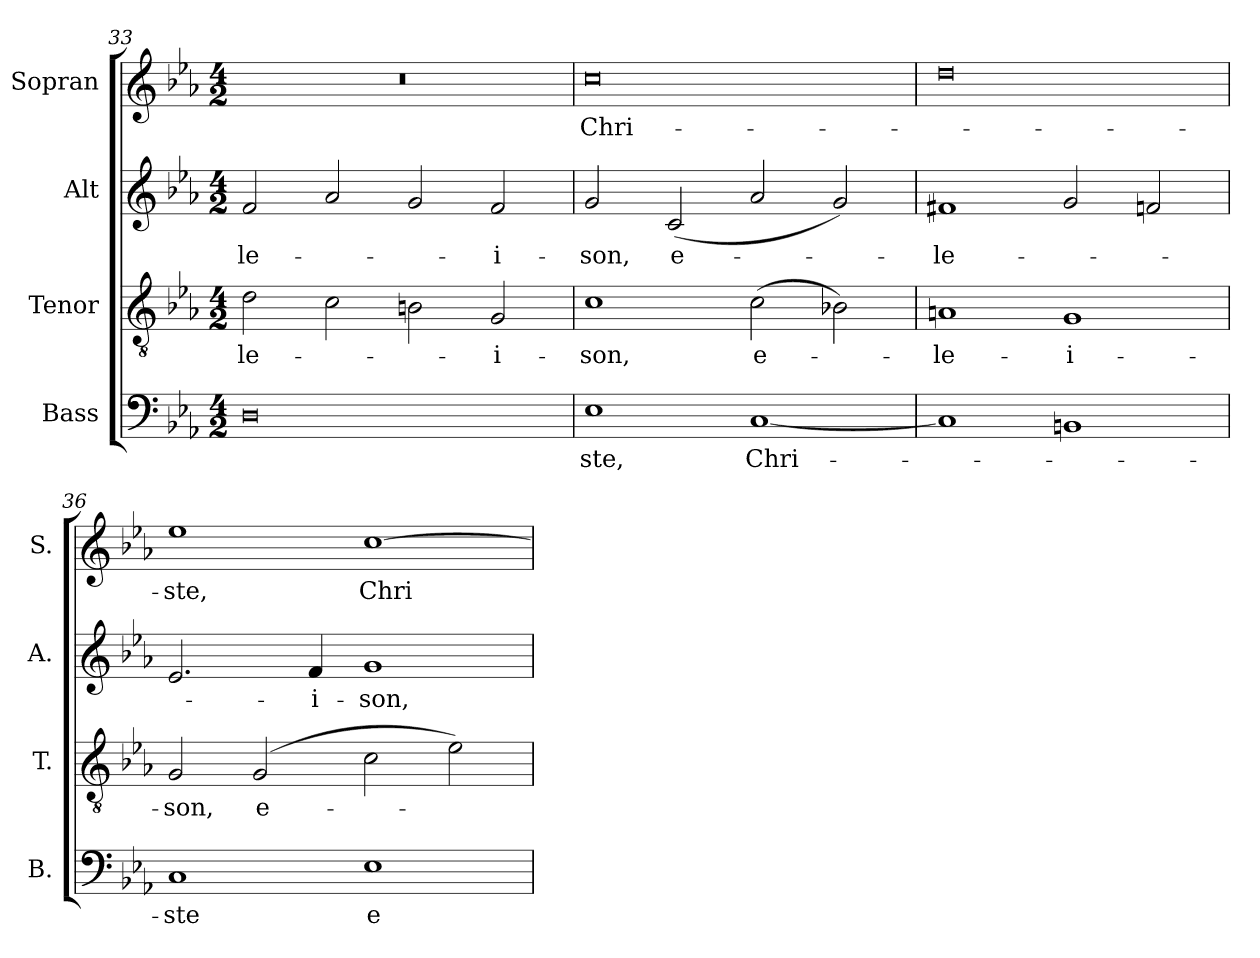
**kern	**text	**kern	**text	**kern	**text	**kern	**text
*part4	*part4	*part3	*part3	*part2	*part2	*part1	*part1
*staff4	*staff4	*staff3	*staff3	*staff2	*staff2	*staff1	*staff1
*I"Bass	*	*I"Tenor	*	*I"Alt	*	*I"Sopran	*
*I'B.	*	*I'T.	*	*I'A.	*	*I'S.	*
*clefF4	*	*clefGv2	*	*clefG2	*	*clefG2	*
*k[b-e-a-]	*	*k[b-e-a-]	*	*k[b-e-a-]	*	*k[b-e-a-]	*
*E-:	*	*E-:	*	*E-:	*	*E-:	*
*M4/2	*	*M4/2	*	*M4/2	*	*M4/2	*
=33	=33	=33	=33	=33	=33	=33	=33
!	!	!	!LO:LY:b	!	!LO:LY:b	!	!
0D	.	2d\	-le-	2f/	-le-	0r	.
.	.	2c\	.	2a-/	.	.	.
.	.	2Bn\	.	2g/	.	.	.
!	!	!	!LO:LY:b	!	!LO:LY:b	!	!
.	.	2G/	-i-	2f/	-i-	.	.
=34	=34	=34	=34	=34	=34	=34	=34
!	!LO:LY:b	!	!LO:LY:b	!	!LO:LY:b	!	!LO:LY:b
1E-	-ste,	1c	-son,	2g/	-son,	0cc	Chri-
!	!	!	!	!	!LO:LY:b	!	!
.	.	.	.	(<2c/	e-	.	.
!	!LO:LY:b	!	!LO:LY:b	!	!	!	!
[1C	Chri-	(>2c\	e-	2a-/	.	.	.
.	.	2B-X\)	.	2g/)	.	.	.
!!LO:LB:g=z
=35	=35	=35	=35	=35	=35	=35	=35
!	!	!	!LO:LY:b	!	!LO:LY:b	!	!
1C]	.	1An	-le-	1f#X	-le-	0dd	.
!	!	!	!LO:LY:b	!	!	!	!
1BBn	.	1G	-i-	2g/	.	.	.
.	.	.	.	2fn/	.	.	.
=36	=36	=36	=36	=36	=36	=36	=36
!	!LO:LY:b	!	!LO:LY:b	!	!	!	!LO:LY:b
1C	-ste	2G/	-son,	2.e-/	.	1ee-	-ste,
!	!	!	!LO:LY:b	!	!	!	!
.	.	(2G/	e-	.	.	.	.
!	!	!	!	!	!LO:LY:b	!	!
.	.	.	.	4f/	-i-	.	.
!	!LO:LY:b	!	!	!	!LO:LY:b	!	!LO:LY:b
1E-	e-	2c\	.	1g	-son,	[1cc	Chri-
.	.	2e-\)	.	.	.	.	.
=	=	=	=	=	=	=	=
*-	*-	*-	*-	*-	*-	*-	*-
